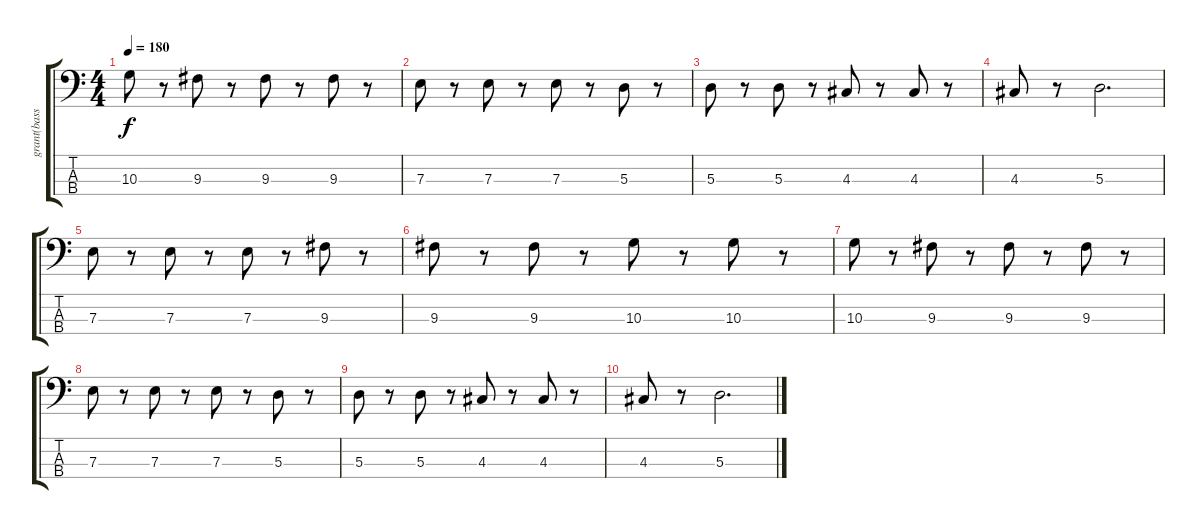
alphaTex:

\track ("grant(basse)" "grant(bass") {instrument electricbasspick}
\staff {score tabs}
\tuning (G2 D2 A1 E1) {hide}
\ts (4 4)
\tempo 180
\clef f4
\ks c
10.3.8{dy f} r.8 9.3.8 r.8 9.3.8 r.8 9.3.8 r.8 |
7.3.8 r.8 7.3.8 r.8 7.3.8 r.8 5.3.8 r.8 |
5.3.8 r.8 5.3.8 r.8 4.3.8 r.8 4.3.8 r.8 |
4.3.8 r.8 5.3.2{d} |
7.3.8 r.8 7.3.8 r.8 7.3.8 r.8 9.3.8 r.8 |
9.3.8 r.8 9.3.8 r.8 10.3.8 r.8 10.3.8 r.8 |
10.3.8 r.8 9.3.8 r.8 9.3.8 r.8 9.3.8 r.8 |
7.3.8 r.8 7.3.8 r.8 7.3.8 r.8 5.3.8 r.8 |
5.3.8 r.8 5.3.8 r.8 4.3.8 r.8 4.3.8 r.8 |
4.3.8 r.8 5.3.2{d}
